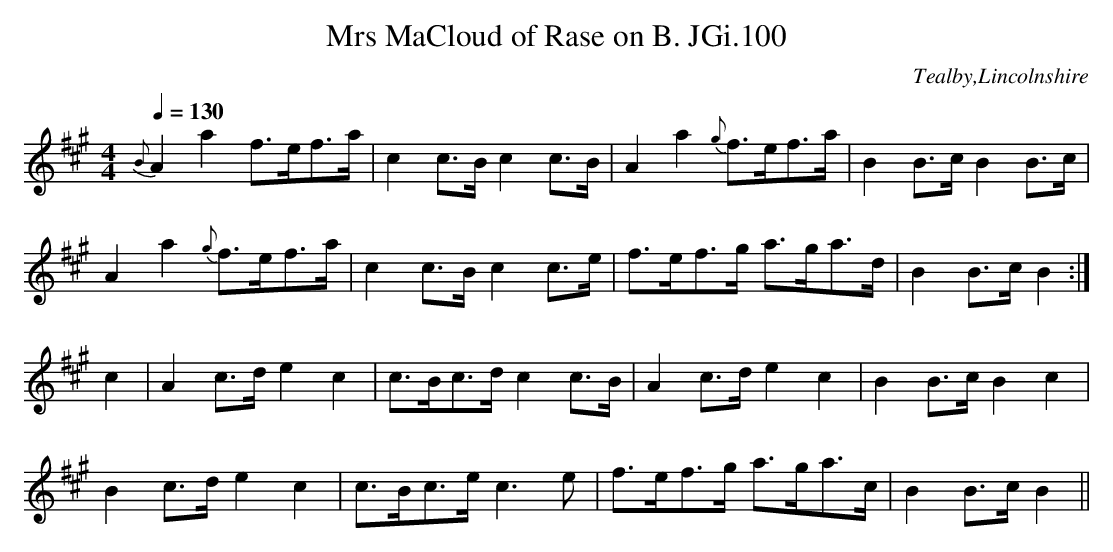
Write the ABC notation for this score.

X:1
T:Mrs MaCloud of Rase on B. JGi.100
L:1/8
M:4/4
O:Tealby,Lincolnshire
Q:1/4=130
K:A
{B}A2a2f>ef>a|c2c>Bc2c>B|A2a2{g}f>ef>a|B2B>cB2B>c|
A2a2{g}f>ef>a|c2c>Bc2c>e|f>ef>g a>ga>d|B2B>cB2:|
c2|A2c>de2c2|c>Bc>dc2c>B|A2c>de2c2|B2B>cB2c2|
B2c>de2c2|c>Bc>ec3e|f>ef>g a>ga>c|B2B>cB2||
